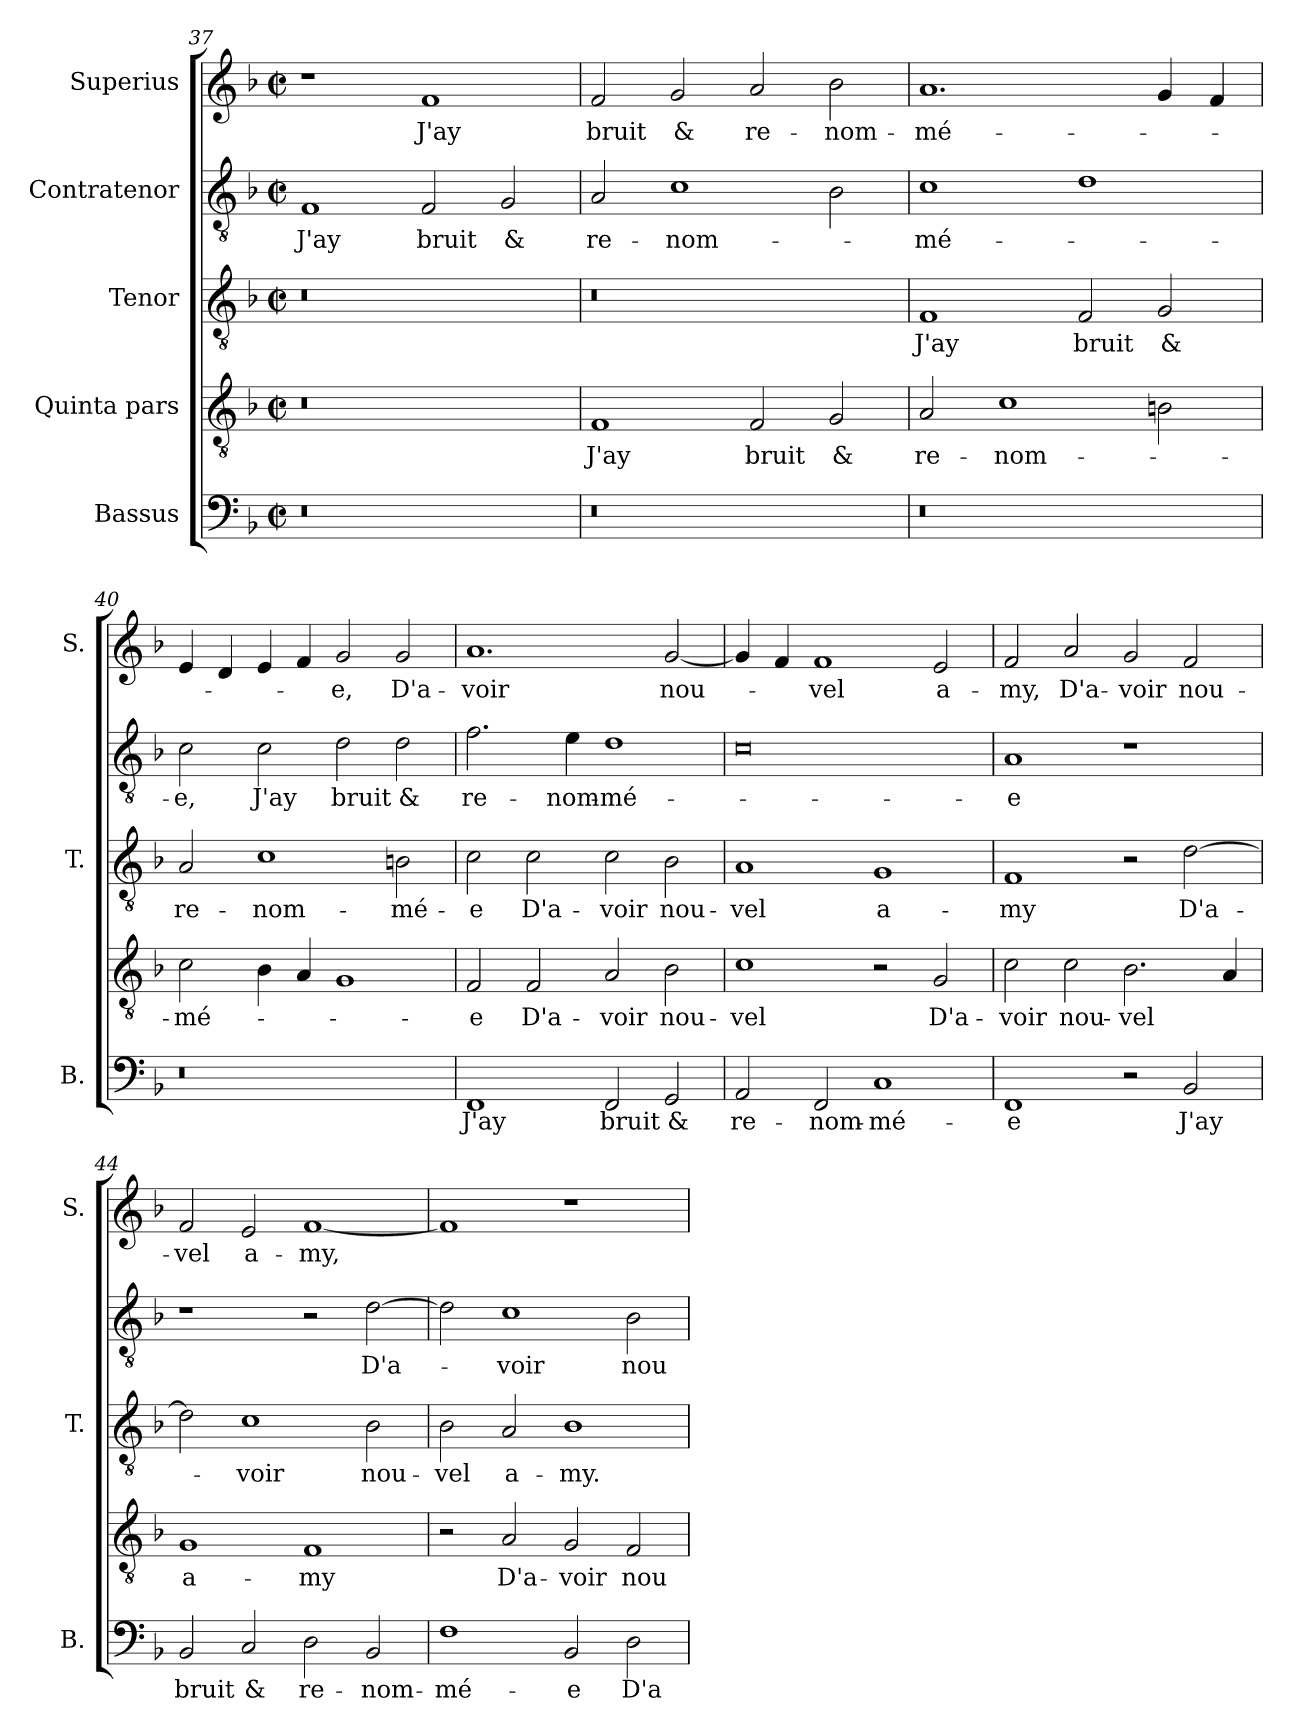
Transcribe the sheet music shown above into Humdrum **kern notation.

**kern	**text	**kern	**text	**kern	**text	**kern	**text	**kern	**text
*part5	*part5	*part4	*part4	*part3	*part3	*part2	*part2	*part1	*part1
*staff5	*staff5	*staff4	*staff4	*staff3	*staff3	*staff2	*staff2	*staff1	*staff1
*I"Bassus	*	*I"Quinta pars	*	*I"Tenor	*	*I"Contratenor	*	*I"Superius	*
*I'B.	*	*	*	*I'T.	*	*	*	*I'S.	*
!!LO:LB:g=z
*clefF4	*	*clefGv2	*	*clefGv2	*	*clefGv2	*	*clefG2	*
*k[b-]	*	*k[b-]	*	*k[b-]	*	*k[b-]	*	*k[b-]	*
*F:	*	*F:	*	*F:	*	*F:	*	*F:	*
*M2/2	*	*M2/2	*	*M2/2	*	*M2/2	*	*M2/2	*
*met(c|)	*	*met(c|)	*	*met(c|)	*	*met(c|)	*	*met(c|)	*
=37	=37	=37	=37	=37	=37	=37	=37	=37	=37
!LO:N:vis=0	!	!LO:N:vis=0	!	!LO:N:vis=0	!	!	!	!	!
1r	.	1r	.	1r	.	1F/	J'ay	1r	.
1ryy	.	1ryy	.	1ryy	.	2F/	bruit	1f/	J'ay
.	.	.	.	.	.	2G/	&	.	.
=38	=38	=38	=38	=38	=38	=38	=38	=38	=38
!LO:N:vis=0	!	!	!	!LO:N:vis=0	!	!	!	!	!
1r	.	1F/	J'ay	1r	.	2A/	re-	2f/	bruit
.	.	.	.	.	.	1c\	-nom-	2g/	&
1ryy	.	2F/	bruit	1ryy	.	.	.	2a/	re-
.	.	2G/	&	.	.	2B-\	.	2b-\	-nom-
=39	=39	=39	=39	=39	=39	=39	=39	=39	=39
!LO:N:vis=0	!	!	!	!	!	!	!	!	!
1r	.	2A/	re-	1F/	J'ay	1c\	-mé-	1.a/	-mé-
.	.	1c\	-nom-	.	.	.	.	.	.
1ryy	.	.	.	2F/	bruit	1d\	.	.	.
.	.	2Bn\	.	2G/	&	.	.	4g/	.
.	.	.	.	.	.	.	.	4f/	.
=40	=40	=40	=40	=40	=40	=40	=40	=40	=40
!LO:N:vis=0	!	!	!	!	!	!	!	!	!
1r	.	2c\	-mé-	2A/	re-	2c\	-e,	4e/	.
.	.	.	.	.	.	.	.	4d/	.
.	.	4B-\	.	1c\	-nom-	2c\	J'ay	4e/	.
.	.	4A/	.	.	.	.	.	4f/	.
1ryy	.	1G/	.	.	.	2d\	bruit	2g/	-e,
.	.	.	.	2Bn\	-mé-	2d\	&	2g/	D'a-
=41	=41	=41	=41	=41	=41	=41	=41	=41	=41
1FF/	J'ay	2F/	-e	2c\	-e	2.f\	re-	1.a/	-voir
.	.	2F/	D'a-	2c\	D'a-	.	.	.	.
.	.	.	.	.	.	4e\	-nom-	.	.
2FF/	bruit	2A/	-voir	2c\	-voir	1d\	-mé-	.	.
2GG/	&	2B-\	nou-	2B-\	nou-	.	.	[2g/	nou-
!!LO:PB:g=z
=42	=42	=42	=42	=42	=42	=42	=42	=42	=42
2AA/	re-	1c\	-vel	1A/	-vel	0c\	.	4g/]	.
.	.	.	.	.	.	.	.	4f/	.
2FF/	-nom-	.	.	.	.	.	.	1f/	-vel
1C/	-mé-	2r	.	1G/	a-	.	.	.	.
.	.	2G/	D'a-	.	.	.	.	2e/	a-
=43	=43	=43	=43	=43	=43	=43	=43	=43	=43
1FF/	-e	2c\	-voir	1F/	-my	1A/	-e	2f/	-my,
.	.	2c\	nou-	.	.	.	.	2a/	D'a-
2r	.	2.B-\	-vel	2r	.	1r	.	2g/	-voir
2BB-/	J'ay	.	.	[2d\	D'a-	.	.	2f/	nou-
.	.	4A/	.	.	.	.	.	.	.
=44	=44	=44	=44	=44	=44	=44	=44	=44	=44
2BB-/	bruit	1G/	a-	2d\]	.	1r	.	2f/	-vel
2C/	&	.	.	1c\	-voir	.	.	2e/	a-
2D\	re-	1F/	-my	.	.	2r	.	[1f/	-my,
2BB-/	-nom-	.	.	2B-\	nou-	[2d\	D'a-	.	.
=45	=45	=45	=45	=45	=45	=45	=45	=45	=45
1F\	-mé-	2r	.	2B-\	-vel	2d\]	.	1f/]	.
.	.	2A/	D'a-	2A/	a-	1c\	-voir	.	.
2BB-/	-e	2G/	-voir	1B-\	-my.	.	.	1r	.
2D\	D'a-	2F/	nou-	.	.	2B-\	nou-	.	.
=	=	=	=	=	=	=	=	=	=
*-	*-	*-	*-	*-	*-	*-	*-	*-	*-
